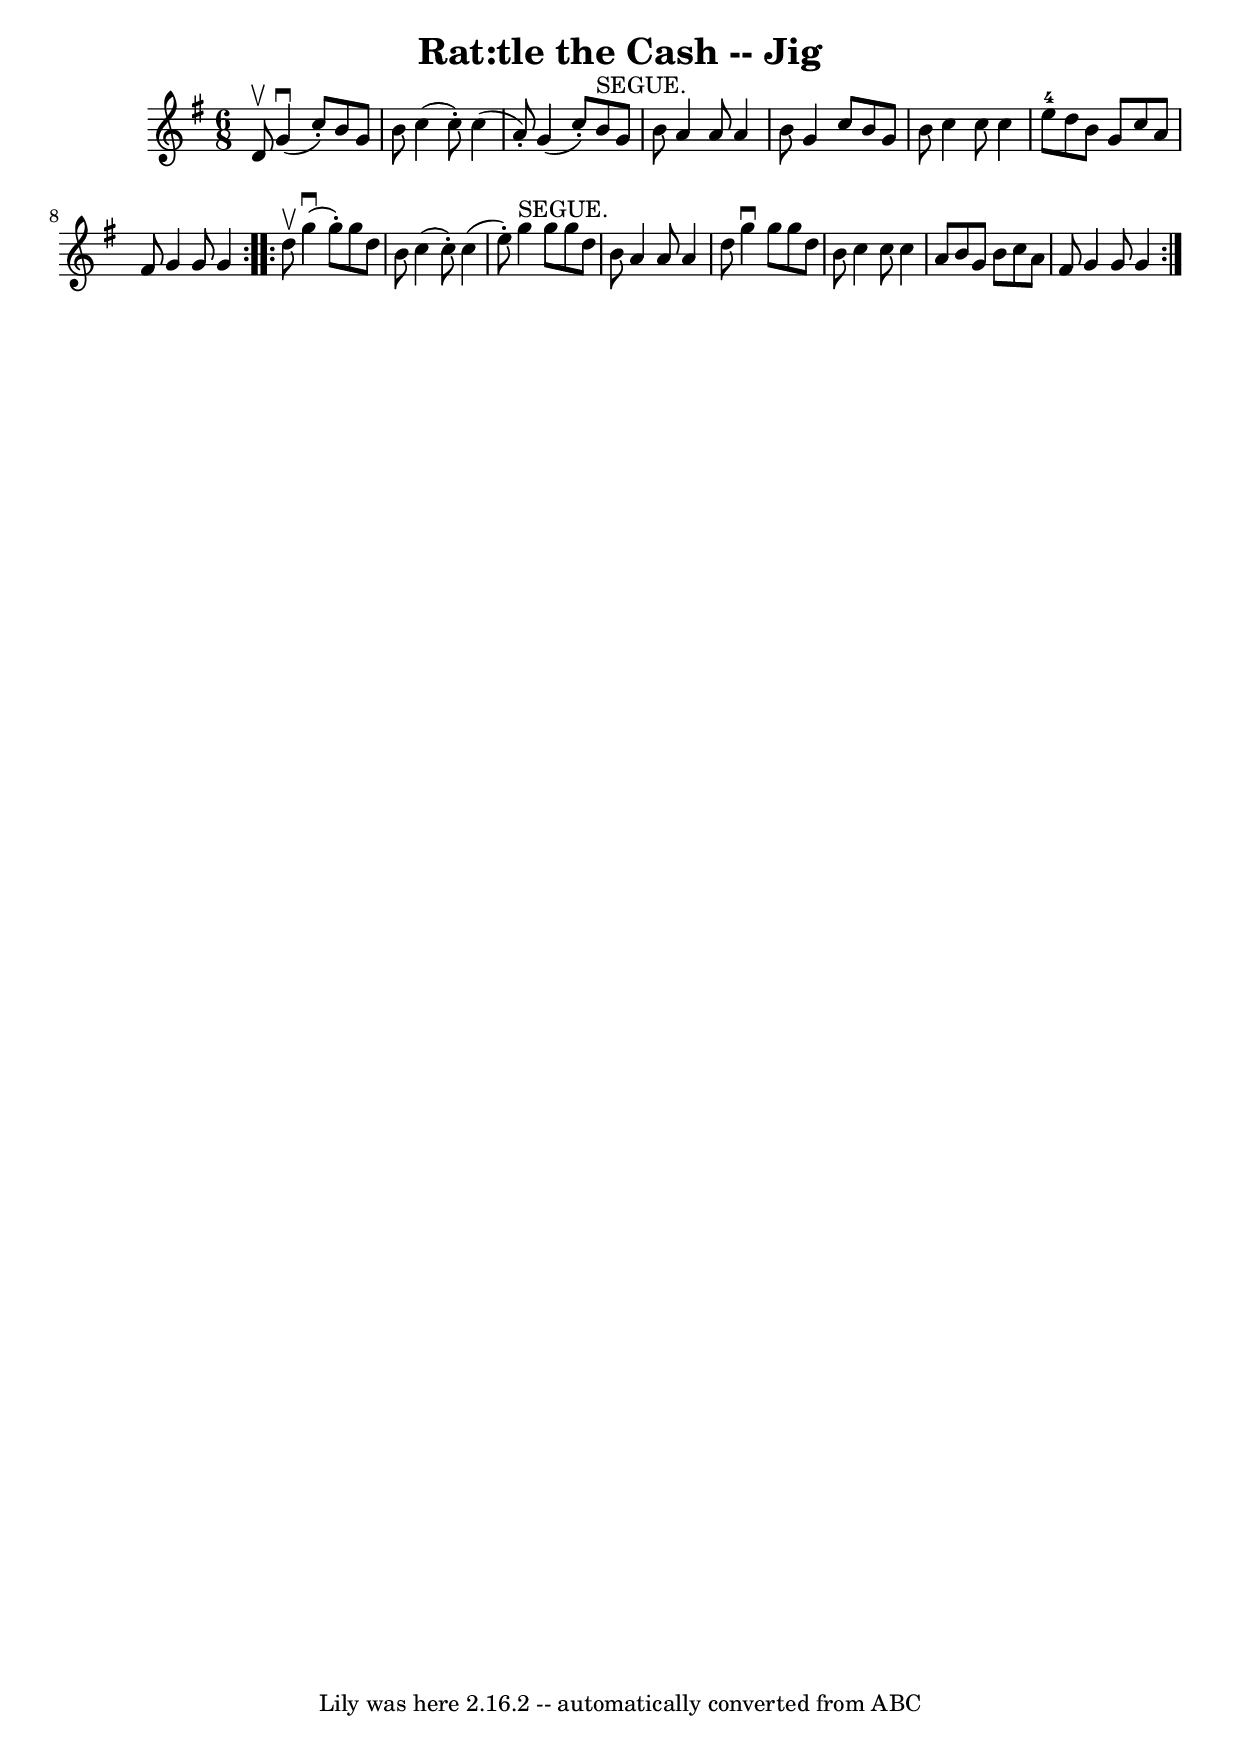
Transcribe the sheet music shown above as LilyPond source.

\version "2.16.2"
\include "Mammoth.ily"
\header {
  %% book = "Ryan's Mammoth Collection"
  crossRefNumber = "1"
  footnotes = ""
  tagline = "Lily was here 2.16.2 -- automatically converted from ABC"
  title = "Rat:tle the Cash -- Jig"

}
voicedefault =  {



  \repeat volta 2 {

    \time 6/8 
    \key g \major
    d'8^\upbow |
    g'4^\downbow(c''8-.)   
    b'8 g'8 b'8  |
    c''4 (c''8-.) c''4 (a'8-.) |
    
    g'4 (c''8-.) b'8^"SEGUE." g'8 b'8  |
    a'4 a'8    
    a'4 b'8  |
    g'4 c''8 b'8 g'8 b'8  |
    c''4    
    c''8 c''4 e''8-4 |
    d''8 b'8 g'8 c''8 a'8 fis'8 
    |
    g'4 g'8 g'4  
  } 
  \repeat volta 2 {
    d''8^\upbow |
    
    g''4^\downbow(g''8-.) g''8 d''8 b'8  |
    c''4 (c''8-.-) c''4 (e''8-.) |
    g''4^"SEGUE." g''8 g''8 d''8    
    b'8  |
    a'4 a'8 a'4 d''8  |
    g''4^\downbow g''8   
    g''8 d''8 b'8  |
    c''4 c''8 c''4 a'8  |
    b'8    
    g'8 b'8 c''8 a'8 fis'8  |
    g'4 g'8 g'4  
  }   

}

\score{
  <<

    \context Staff="default"
    {
      \voicedefault 
      
    }

  >>
  \layout {
    
  }
  \midi {
  }

}
